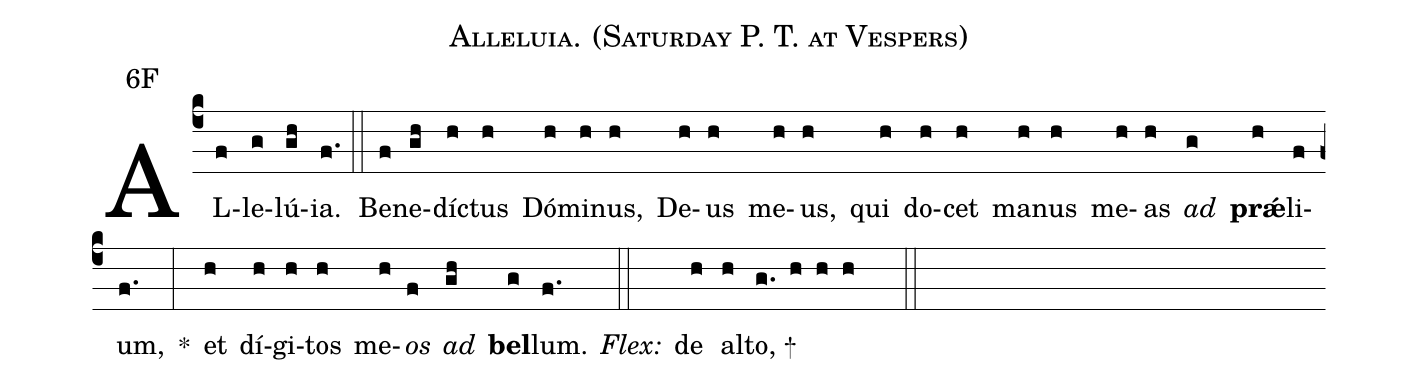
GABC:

name:Alleluia. (Saturday P. T. at Vespers);
office-part:Antiphona;
mode:6;
annotation:6F;
%%
(c4) AL(f)le(g)lú(gh)ia.(f.) (::) Be(f)ne(gh)díc(h)tus(h) Dó(h)mi(h)nus,(h) De(h)us(h) me(h)us,(h) qui(h) do(h)cet(h) ma(h)nus(h) me(h)as(h) <i>ad</i>(g) <b>pr<sp>'ae</sp></b>(h)li(f)um,(f.) *(:) et(h) dí(h)gi(h)tos(h) me(h)<i>os</i>(f) <i>ad</i>(gh) <b>bel</b>(g)lum.(f.)
<i>Flex:</i>(::)  de(h) al(h)to, +(g. h h h  ::)
